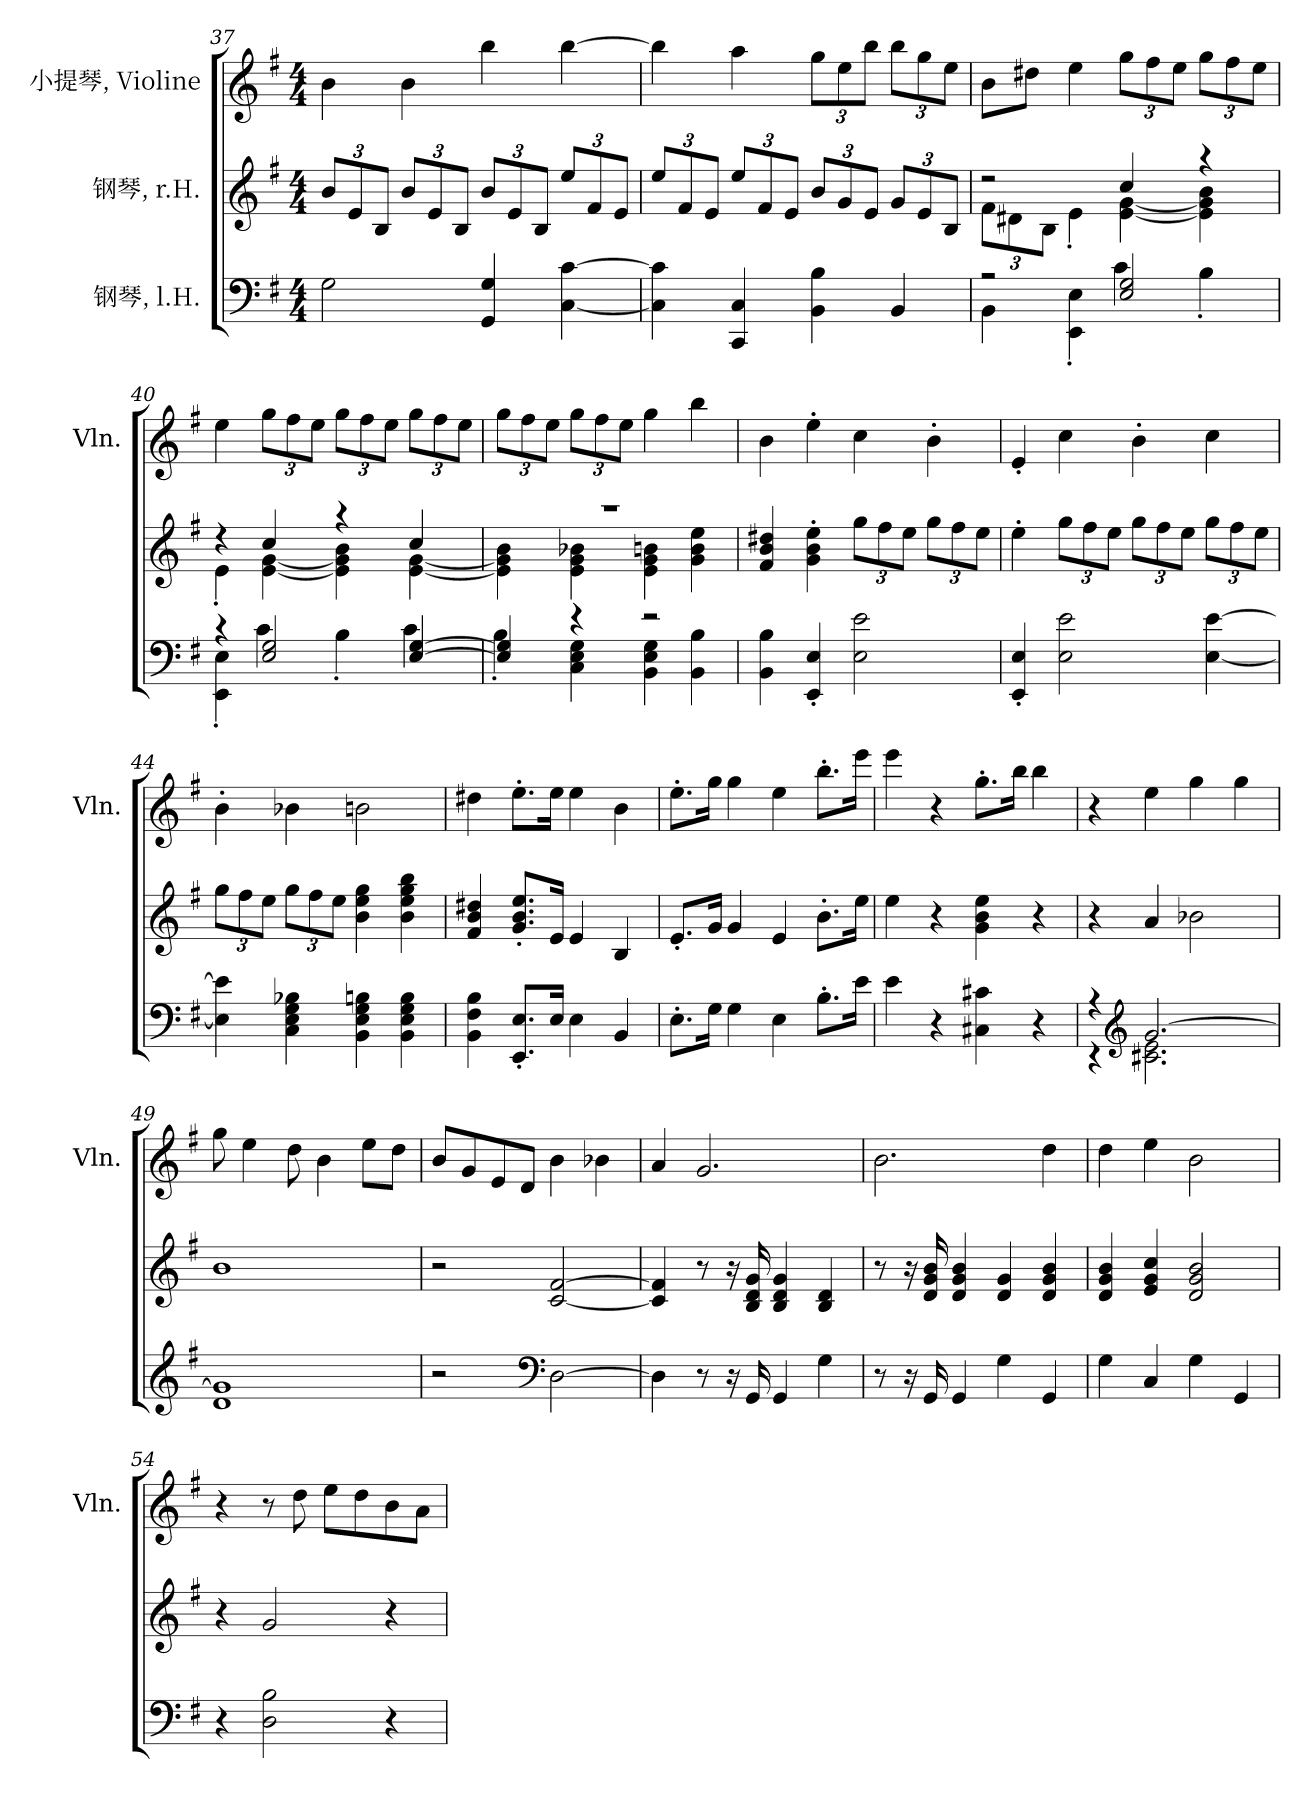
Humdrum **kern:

**kern	**kern	**kern
*part3	*part2	*part1
*staff3	*staff2	*staff1
*I"钢琴, l.H.	*I"钢琴, r.H.	*I"小提琴, Violine
*	*	*I'Vln.
*clefF4	*clefG2	*clefG2
*k[f#]	*k[f#]	*k[f#]
*M4/4	*M4/4	*M4/4
*	*Xbrackettup	*
=37	=37	=37
2G\	12b/L	4b\
.	12e/	.
.	12B/J	.
.	12b/L	4b\
.	12e/	.
.	12B/J	.
4GG/ 4G/	12b/L	4bb\
.	12e/	.
.	12B/J	.
[4C\ [4c\	12ee/L	[4bb\
.	12f#/	.
.	12e/J	.
!!LO:LB:g=z
=38	=38	=38
4C\] 4c\]	12ee/L	4bb\]
.	12f#/	.
.	12e/J	.
4CC/ 4C/	12ee/L	4aa\
.	12f#/	.
.	12e/J	.
*	*	*Xbrackettup
4BB\ 4B\	12b/L	12gg\L
.	12g/	12ee\
.	12e/J	12bb\J
4BB/	12g/L	12bb\L
.	12e/	12gg\
.	12B/J	12ee\J
=39	=39	=39
*^	*^	*
2r	4BB\	2r	12f#\L	8b\L
.	.	.	12d#X\	.
.	.	.	.	8dd#X\J
.	.	.	12B\J	.
.	4EE\' 4E\'	.	4e'\	4ee\
2E/ 2G/	4c\	4cc/	[4e\ [4g\	12gg\L
.	.	.	.	12ff#\
.	.	.	.	12ee\J
.	4B'\	4r	4e\] 4g\] 4b\	12gg\L
.	.	.	.	12ff#\
.	.	.	.	12ee\J
=40	=40	=40	=40	=40
4r	4EE\' 4E\'	4r	4e'\	4ee\
2E/ 2G/	4c\	4cc/	[4e\ [4g\	12gg\L
.	.	.	.	12ff#\
.	.	.	.	12ee\J
.	4B'\	4r	4e\] 4g\] 4b\	12gg\L
.	.	.	.	12ff#\
.	.	.	.	12ee\J
[4E/ [4G/	4c\	4cc/	[4e\ [4g\	12gg\L
.	.	.	.	12ff#\
.	.	.	.	12ee\J
=41	=41	=41	=41	=41
4E/] 4G/]	4B'\	1r	4e\] 4g\] 4b\	12gg\L
.	.	.	.	12ff#\
.	.	.	.	12ee\J
4r	4C\ 4E\ 4G\	.	4e\ 4g\ 4b-X\	12gg\L
.	.	.	.	12ff#\
.	.	.	.	12ee\J
2r	4BB\ 4E\ 4G\	.	4e\ 4g\ 4bn\	4gg\
.	4BB\ 4B\	.	4g\ 4b\ 4ee\	4bb\
*v	*v	*	*	*
*	*v	*v	*
!!LO:LB:g=z
=42	=42	=42
4BB\ 4B\	4f#/ 4b/ 4dd#X/	4b\
4EE/' 4E/'	4g\' 4b\' 4ee\'	4ee'\
2E\ 2e\	12gg\L	4cc\
.	12ff#\	.
.	12ee\J	.
.	12gg\L	4b'\
.	12ff#\	.
.	12ee\J	.
=43	=43	=43
4EE/' 4E/'	4ee'\	4e'/
2E\ 2e\	12gg\L	4cc\
.	12ff#\	.
.	12ee\J	.
.	12gg\L	4b'\
.	12ff#\	.
.	12ee\J	.
[4E\ [4e\	12gg\L	4cc\
.	12ff#\	.
.	12ee\J	.
=44	=44	=44
4E\] 4e\]	12gg\L	4b'\
.	12ff#\	.
.	12ee\J	.
4C\ 4E\ 4G\ 4B-X\	12gg\L	4b-X\
.	12ff#\	.
.	12ee\J	.
4BB\ 4E\ 4G\ 4Bn\	4b\ 4ee\ 4gg\	2bn\
4BB\ 4E\ 4G\ 4B\	4b\ 4ee\ 4gg\ 4bb\	.
=45	=45	=45
4BB\ 4F#\ 4B\	4f#/ 4b/ 4dd#X/	4dd#X\
8.EE/' 8.E/'L	8.g/' 8.b/' 8.ee/'L	8.ee'\L
16E/Jk	16e/Jk	16ee\Jk
4E\	4e/	4ee\
4BB/	4B/	4b\
=46	=46	=46
8.E'\L	8.e'/L	8.ee'\L
16G\Jk	16g/Jk	16gg\Jk
4G\	4g/	4gg\
4E\	4e/	4ee\
8.B'\L	8.b'\L	8.bb'\L
16e\Jk	16ee\Jk	16eee\Jk
!!LO:LB:g=z
=47	=47	=47
4e\	4ee\	4eee\
4r	4r	4r
4C#X\ 4c#X\	4g\ 4b\ 4ee\	8.gg'\L
.	.	16bb\Jk
4r	4r	4bb\
=48	=48	=48
*^	*	*
4r	4r	4r	4r
*clefG2	*	*	*
[2.g/	2.c#X\ 2.e\	4a/	4ee\
.	.	2b-X\	4gg\
.	.	.	4gg\
*v	*v	*	*
=49	=49	=49
1d 1g]	1b	8gg\
.	.	4ee\
.	.	8dd\
.	.	4b\
.	.	8ee\L
.	.	8dd\J
=50	=50	=50
2r	2r	8b/L
.	.	8g/
.	.	8e/
.	.	8d/J
*clefF4	*	*
*	*	*MM118
[2D\	[2c/ [2f#/	4b\
*	*	*MM104
.	.	4b-X\
=51	=51	=51
*	*	*MM90
4D\]	4c/] 4f#/]	4a/
*	*	*MM130
8r	8r	2.g/
16r	16r	.
16GG/	16B/ 16d/ 16g/	.
4GG/	4B/ 4d/ 4g/	.
4G\	4B/ 4d/	.
!!LO:PB:g=z
=52	=52	=52
8r	8r	2.b\
16r	16r	.
16GG/	16d/ 16g/ 16b/	.
4GG/	4d/ 4g/ 4b/	.
4G\	4d/ 4g/	.
4GG/	4d/ 4g/ 4b/	4dd\
=53	=53	=53
4G\	4d/ 4g/ 4b/	4dd\
4C/	4e/ 4g/ 4cc/	4ee\
4G\	2d/ 2g/ 2b/	2b\
4GG/	.	.
=54	=54	=54
4r	4r	4r
2D\ 2B\	2g/	8r
.	.	8dd\
.	.	8ee\L
.	.	8dd\
4r	4r	8b\
.	.	8a\J
=	=	=
*-	*-	*-
